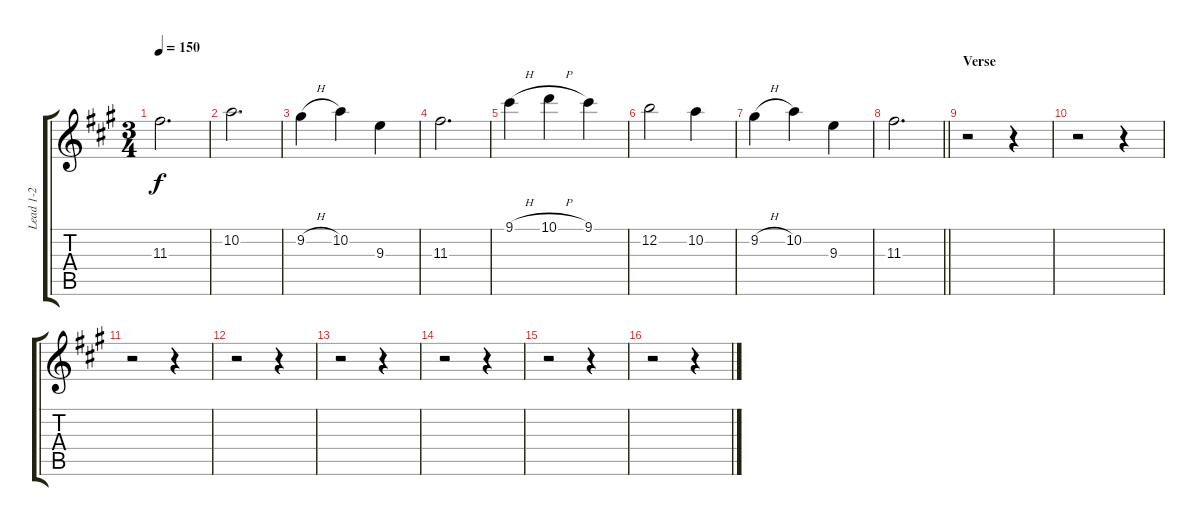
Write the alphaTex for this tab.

\track ("Lead 1-2" "Lead 1-2") {instrument acousticguitarsteel}
\staff {score tabs}
\tuning (E4 B3 G3 D3 A2 E2) {hide}
\ts (3 4)
\tempo 150
\clef g2
\ks f#minor
11.3.2{d dy f instrument acousticguitarsteel} |
10.2.2{d} |
9.2{h}.4 10.2.4 9.3.4 |
11.3.2{d} |
9.1{h}.4 10.1{h}.4 9.1.4 |
12.2.2 10.2.4 |
9.2{h}.4 10.2.4 9.3.4 |
\barLineRight lightlight
11.3.2{d} |
\section ("" "Verse")
r.2 r.4 |
r.2 r.4 |
r.2 r.4 |
r.2 r.4 |
r.2 r.4 |
r.2 r.4 |
r.2 r.4 |
r.2 r.4
